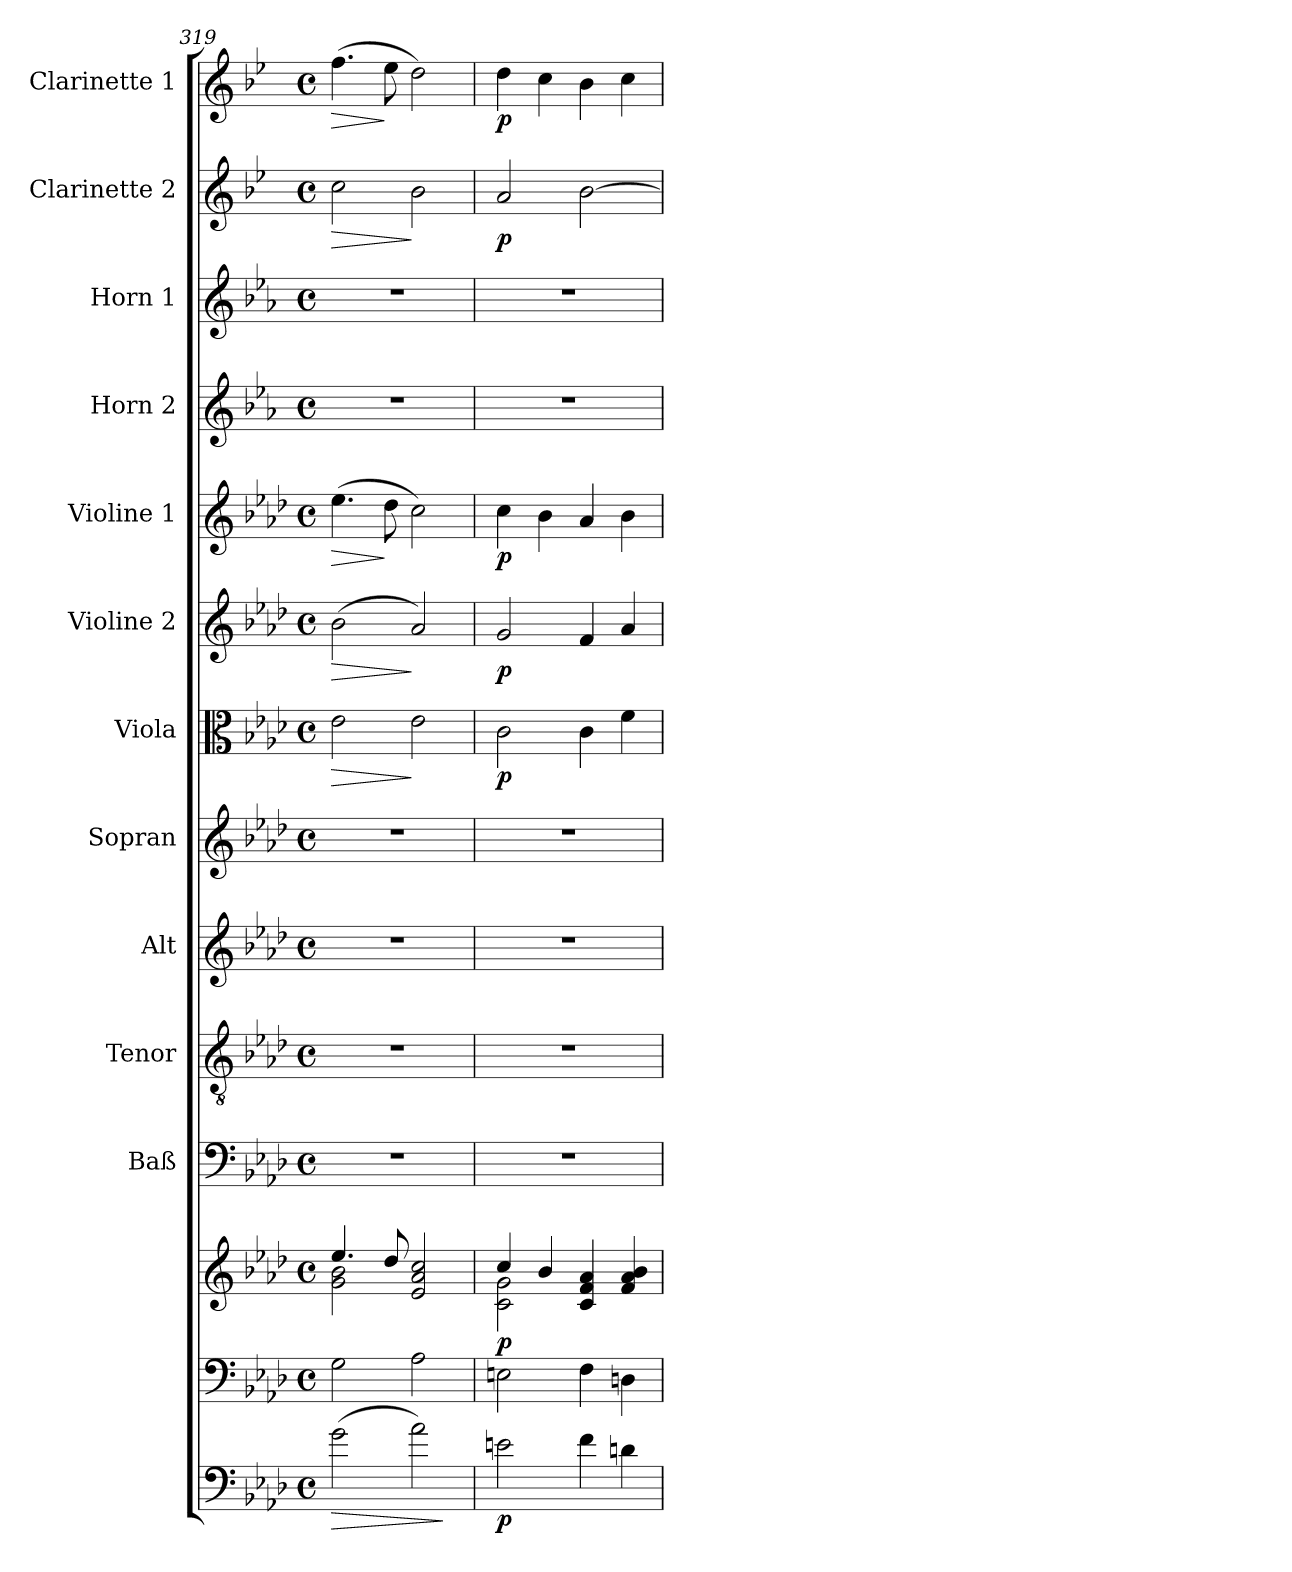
**kern	**dynam	**kern	**kern	**dynam	**kern	**kern	**kern	**kern	**kern	**dynam	**kern	**dynam	**kern	**dynam	**kern	**kern	**kern	**dynam	**kern	**dynam
*part13	*part13	*part12	*part12	*part12	*part11	*part10	*part9	*part8	*part7	*part7	*part6	*part6	*part5	*part5	*part4	*part3	*part2	*part2	*part1	*part1
*staff14	*staff14	*staff13	*staff12	*staff12/13	*staff11	*staff10	*staff9	*staff8	*staff7	*staff7	*staff6	*staff6	*staff5	*staff5	*staff4	*staff3	*staff2	*staff2	*staff1	*staff1
*	*	*	*	*	*I"Baß	*I"Tenor	*I"Alt	*I"Sopran	*I"Viola	*	*I"Violine 2	*	*I"Violine 1	*	*I"Horn 2	*I"Horn 1	*I"Clarinette 2	*	*I"Clarinette 1	*
*	*	*	*	*	*I'Baß	*I'Ten	*I'Alt	*I'Sop	*I'Vla.	*	*I'Vln. 2	*	*I'Vln. 1	*	*I'Hrn. 2	*I'Hrn. 1	*	*	*	*
*clefF4	*	*clefF4	*clefG2	*	*clefF4	*clefGv2	*clefG2	*clefG2	*clefC3	*	*clefG2	*	*clefG2	*	*clefG2	*clefG2	*clefG2	*	*clefG2	*
*ITrd7c12	*	*	*	*	*	*	*	*	*	*	*	*	*	*	*ITrd4c7	*ITrd4c7	*ITrd1c2	*	*ITrd1c2	*
*k[b-e-a-d-]	*	*k[b-e-a-d-]	*k[b-e-a-d-]	*	*k[b-e-a-d-]	*k[b-e-a-d-]	*k[b-e-a-d-]	*k[b-e-a-d-]	*k[b-e-a-d-]	*	*k[b-e-a-d-]	*	*k[b-e-a-d-]	*	*k[b-e-a-d-]	*k[b-e-a-d-]	*k[b-e-a-d-]	*	*k[b-e-a-d-]	*
*A-:	*	*A-:	*A-:	*	*A-:	*A-:	*A-:	*A-:	*A-:	*	*A-:	*	*A-:	*	*A-:	*A-:	*A-:	*	*A-:	*
*M4/4	*	*M4/4	*M4/4	*	*M4/4	*M4/4	*M4/4	*M4/4	*M4/4	*	*M4/4	*	*M4/4	*	*M4/4	*M4/4	*M4/4	*	*M4/4	*
*met(c)	*	*met(c)	*met(c)	*	*met(c)	*met(c)	*met(c)	*met(c)	*met(c)	*	*met(c)	*	*met(c)	*	*met(c)	*met(c)	*met(c)	*	*met(c)	*
=319	=319	=319	=319	=319	=319	=319	=319	=319	=319	=319	=319	=319	=319	=319	=319	=319	=319	=319	=319	=319
!	!LO:HP:b	!	!	!	!	!	!	!	!	!LO:HP:b	!	!LO:HP:b	!	!LO:HP:b	!	!	!	!LO:HP:b	!	!LO:HP:b
*	*	*	*^	*	*	*	*	*	*	*	*	*	*	*	*	*	*	*	*	*
(>2G\	>	2G\	4.ee-/	2g\ 2b-\	.	1r	1r	1r	1r	2e-\	>	(>2b-\	>	(>4.ee-\	>	1r	1r	2b-\	>	(>4.ee-\	>
.	.	.	8dd-/	.	.	.	.	.	.	.	.	.	.	8dd-\	]	.	.	.	.	8dd-\	]
2A-\)	.	2A-\	2e-/ 2a-/ 2cc/	2ryy	.	.	.	.	.	2e-\	]	2a-/)	]	2cc\)	.	.	.	2a-\	]	2cc\)	.
*	*	*	*v	*v	*	*	*	*	*	*	*	*	*	*	*	*	*	*	*	*	*
.	]	.	.	.	.	.	.	.	.	.	.	.	.	.	.	.	.	.	.	.
=320	=320	=320	=320	=320	=320	=320	=320	=320	=320	=320	=320	=320	=320	=320	=320	=320	=320	=320	=320	=320
*	*	*	*^	*	*	*	*	*	*	*	*	*	*	*	*	*	*	*	*	*
!	!LO:DY:b	!	!	!	!LO:DY:a=2	!	!	!	!	!	!LO:DY:b	!	!LO:DY:b	!	!LO:DY:b	!	!	!	!LO:DY:b	!	!LO:DY:b
2En\	p	2En\	4cc/	2c\ 2g\	p	1r	1r	1r	1r	2c\	p	2g/	p	4cc\	p	1r	1r	2g/	p	4cc\	p
.	.	.	4b-/	.	.	.	.	.	.	.	.	.	.	4b-\	.	.	.	.	.	4b-\	.
4F\	.	4F\	4c/ 4f/ 4a-/	2ryy	.	.	.	.	.	4c\	.	4f/	.	4a-/	.	.	.	[2a-\	.	4a-\	.
4Dn\	.	4Dn\	4f/ 4a-/ 4b-/	.	.	.	.	.	.	4f\	.	4a-/	.	4b-\	.	.	.	.	.	4b-\	.
*	*	*	*v	*v	*	*	*	*	*	*	*	*	*	*	*	*	*	*	*	*	*
=	=	=	=	=	=	=	=	=	=	=	=	=	=	=	=	=	=	=	=	=
*-	*-	*-	*-	*-	*-	*-	*-	*-	*-	*-	*-	*-	*-	*-	*-	*-	*-	*-	*-	*-
